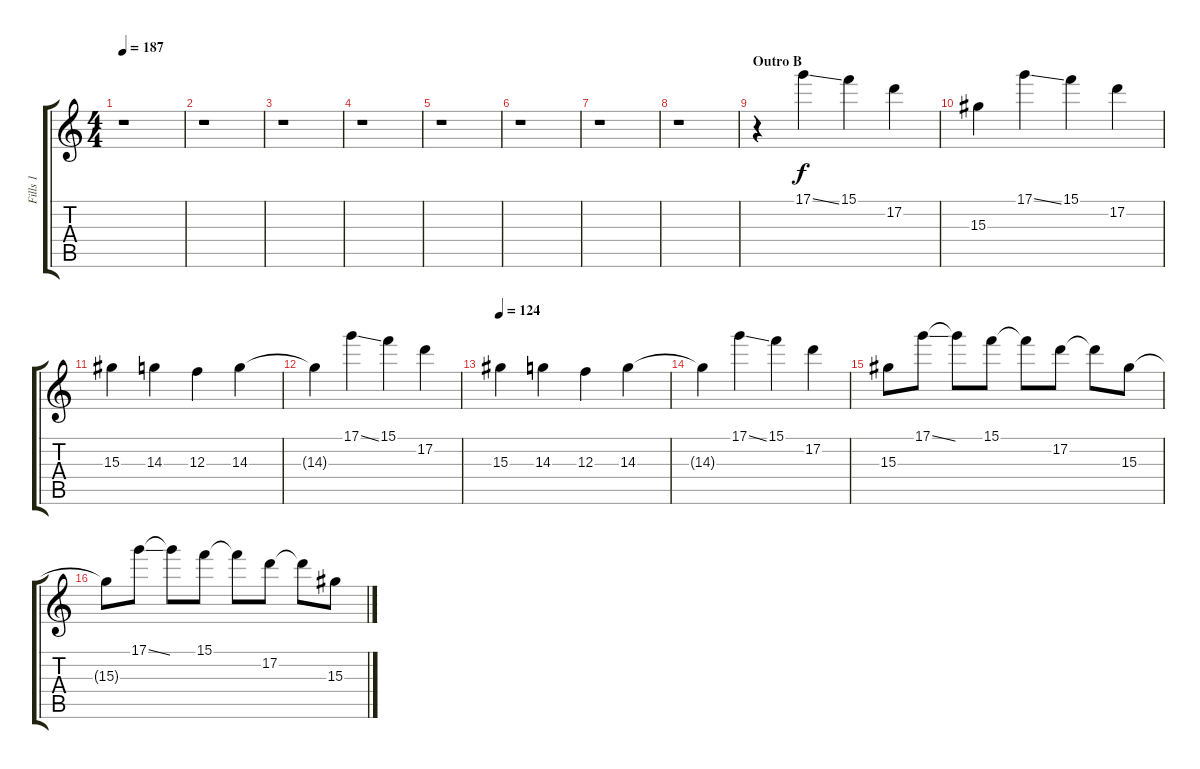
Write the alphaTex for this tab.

\track ("Fills 1" "Fills 1") {instrument distortionguitar}
\staff {score tabs}
\tuning (D4 A3 F3 C3 G2 C2) {hide}
\ts (4 4)
\tempo 187
\clef g2
\ks c
r.1{dy f} |
r.1 |
r.1 |
r.1 |
r.1 |
r.1 |
r.1 |
r.1 |
\section ("" "Outro B")
r.4 17.1{ss}.4 15.1.4 17.2.4 |
15.3.4 17.1{ss}.4 15.1.4 17.2.4 |
15.3.4 14.3.4 12.3.4 14.3.4 |
14.3{t}.4 17.1{ss}.4 15.1.4 17.2.4 |
\tempo 124
15.3.4 14.3.4 12.3.4 14.3.4 |
14.3{t}.4 17.1{ss}.4 15.1.4 17.2.4 |
15.3.8 17.1{ss}.8 17.1{t}.8 15.1.8 15.1{t}.8 17.2.8 17.2{t}.8 15.3.8 |
15.3{t}.8 17.1{ss}.8 17.1{t}.8 15.1.8 15.1{t}.8 17.2.8 17.2{t}.8 15.3.8
